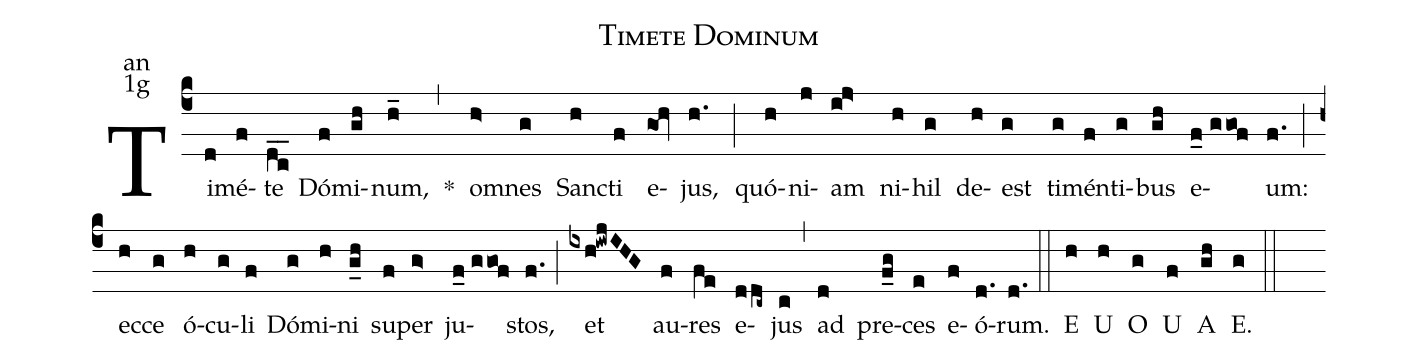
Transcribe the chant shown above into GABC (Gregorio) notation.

name:Timete Dominum;
office-part:an;
mode:1g;
%%
(c4) Ti(d)mé(f)te(dc__) Dó(f)mi(gh)num,(h_) <sp>*</sp>(,)
o(h>)mnes(g) San(h)cti(f) e(goh)jus,(h.) (;)
quó(h)ni(j)am(ij>) ni(h)hil(g) de(h)est(g)
ti(g)mén(f)ti(g)bus(gh) e(f_0//ggof)um:(f.) (;)
ec(h)ce(g) ó(h)cu(g)li(f) Dó(g)mi(h)ni(g_h)
su(f)per(g>) ju(f_0//ggof)stos,(f.) (;)
et(ixh!iwjIHG) au(f)res(fe) e(ddc~)jus(c) (,)
ad(d) pre(f_g)ces(e) e(f)ó(d.)rum.(d.) (::)
<eu>E(h) U(h) O(g) U(f) A(gh) E.(g) </eu>(::)
